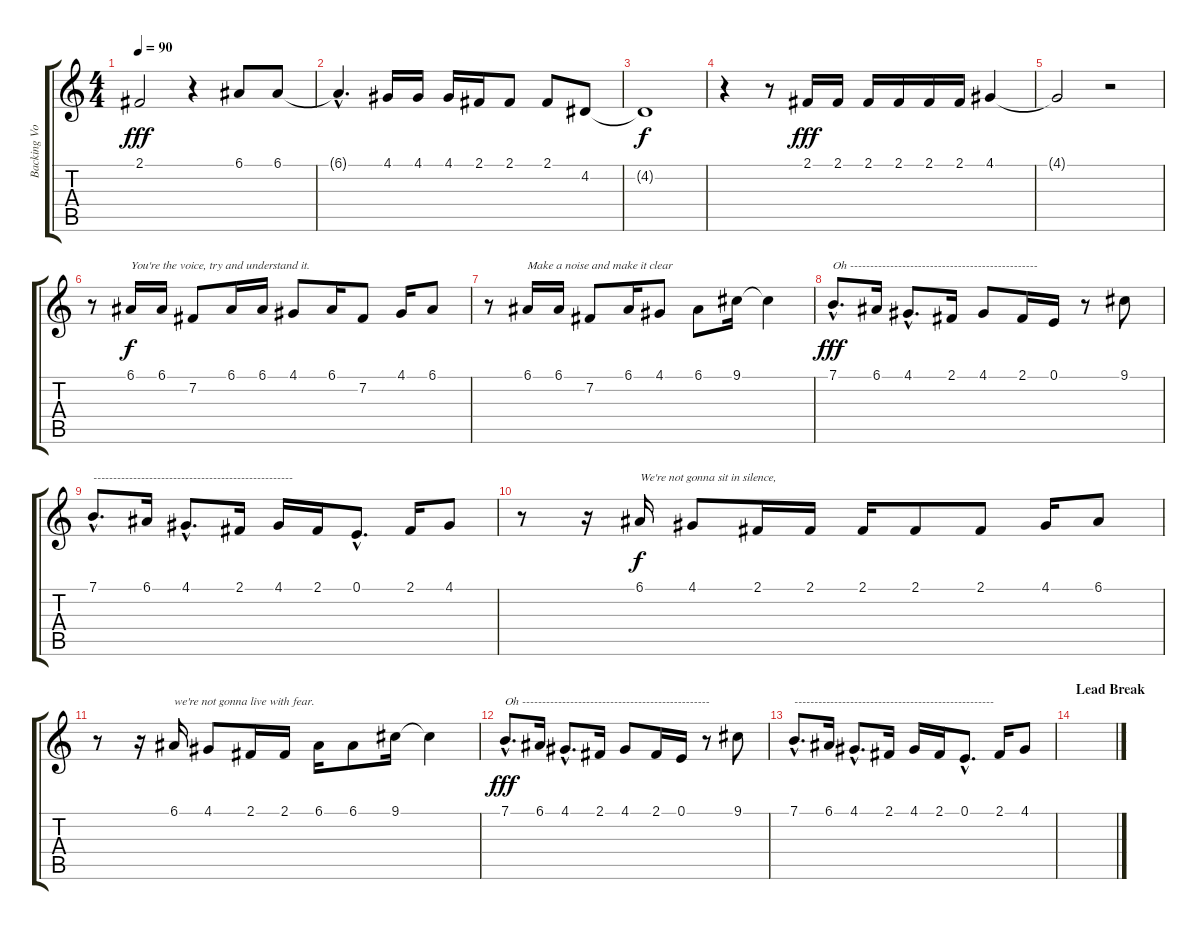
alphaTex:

\track ("Backing Vocals" "Backing Vo") {instrument choiraahs}
\staff {score tabs}
\tuning (E4 B3 G3 D3 A2 E2) {hide}
\ts (4 4)
\tempo 90
\clef g2
\ks c
2.1{t}.2{dy fff} r.4 6.1.8 6.1.8 |
6.1{hac t}.4{d} 4.1.16 4.1.16 4.1.16 2.1.16 2.1.8 2.1.8 4.2.8 |
4.2{t}.1{dy f} |
r.4 r.8 2.1.16{dy fff} 2.1.16 2.1.16 2.1.16 2.1.16 2.1.16 4.1.4 |
4.1{t}.2 r.2 |
r.8 6.1.16{txt "You're the voice, try and understand it." dy f} 6.1.16 7.2.8 6.1.16 6.1.16 4.1.8 6.1.16 7.2.8 4.1.16 6.1.8 |
r.8 6.1.16{txt "Make a noise and make it clear"} 6.1.16 7.2.8 6.1.16 4.1.8 6.1.8 9.1.16 9.1{t}.4 |
7.1{hac}.8{d txt "Oh -----------------------------------------------" dy fff} 6.1.16 4.1{hac}.8{d} 2.1.16 4.1.8 2.1.16 0.1.16 r.8 9.1.8 |
7.1{hac}.8{d txt "--------------------------------------------------"} 6.1.16 4.1{hac}.8{d} 2.1.16 4.1.16 2.1.16 0.1{hac}.8{d} 2.1.16 4.1.8 |
r.8 r.16 6.1.16{txt "We're not gonna sit in silence," dy f} 4.1.8 2.1.16 2.1.16 2.1.16 2.1.8 2.1.8 4.1.16 6.1.8 |
r.8 r.16 6.1.16{txt "we're not gonna live with fear."} 4.1.8 2.1.16 2.1.16 6.1.16 6.1.8 9.1.16 9.1{t}.4 |
7.1{hac}.8{d txt "Oh -----------------------------------------------" dy fff} 6.1.16 4.1{hac}.8{d} 2.1.16 4.1.8 2.1.16 0.1.16 r.8 9.1.8 |
7.1{hac}.8{d txt "--------------------------------------------------"} 6.1.16 4.1{hac}.8{d} 2.1.16 4.1.16 2.1.16 0.1{hac}.8{d} 2.1.16 4.1.8 |
\section ("" "Lead Break")
